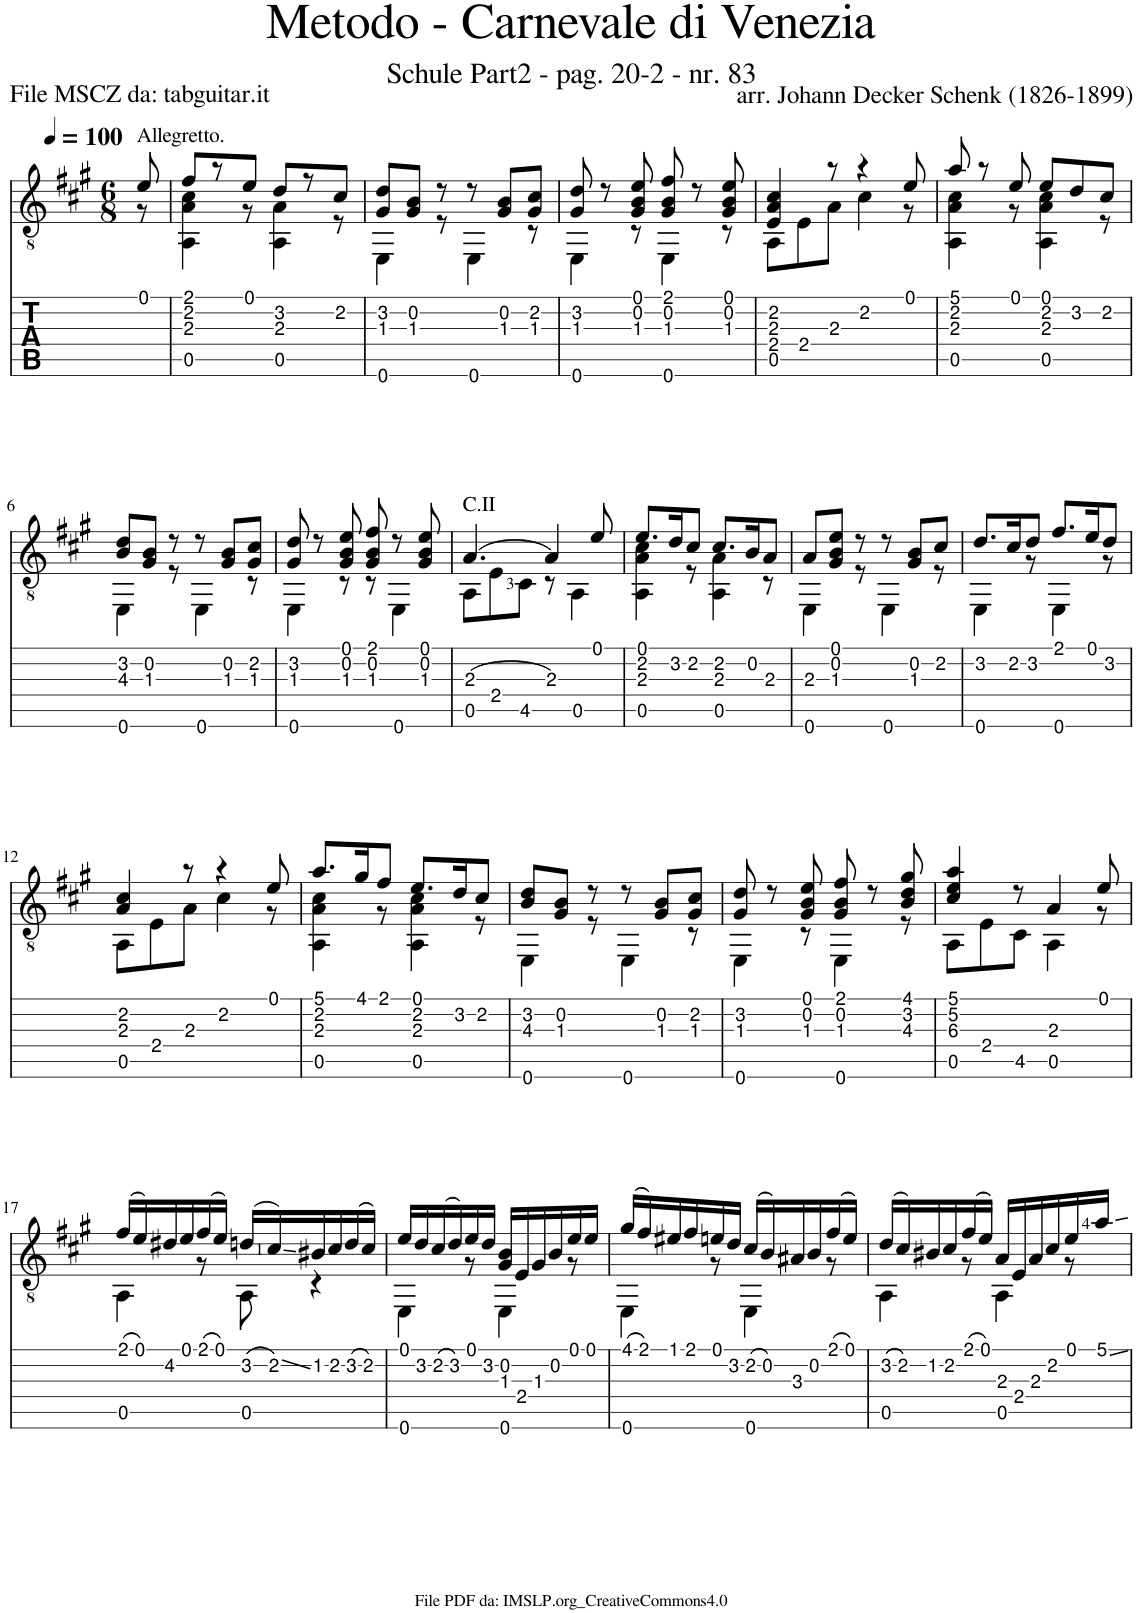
**kern	**kern
*part1	*part1
*staff2	*staff1
*I"Guitar	*
*I'Guit.	*
*stria6	*
*	*clefGv2
*k[f#c#g#]	*k[f#c#g#]
*M6/8	*M6/8
*MM100	*MM100
=	=
*^	*^
!	!	!LO:TX:a:t=Allegretto.	!
8e	8r	8e/	8r
=1	=1	=1	=1
8f#	4AA 4A 4c#	8f#/L	4AA\ 4A\ 4c#\
8r	.	8r	.
8e	8r	8e/J	8r
8d	4AA 4A	8d/L	4AA\ 4A\
8r	.	8r	.
8c#	8r	8c#/J	8r
=2	=2	=2	=2
8G#\ 8d\L	4EE	8G#/ 8d/L	4EE\
8G#\ 8B\J	.	8G#/ 8B/J	.
8r	8r	8r	8r
8r	4EE	8r	4EE\
8G#\ 8B\L	.	8G#/ 8B/L	.
8G#\ 8c#\J	8r	8G#/ 8c#/J	8r
=3	=3	=3	=3
8G# 8d	4EE	8G#/ 8d/	4EE\
8r	.	8r	.
8G# 8B 8e	8r	8G#/ 8B/ 8e/	8r
8G# 8B 8f#	4EE	8G#/ 8B/ 8f#/	4EE\
8r	.	8r	.
8G# 8B 8e	8r	8G#/ 8B/ 8e/	8r
=4	=4	=4	=4
4E 4A 4c#	8AAL	4E/ 4A/ 4c#/	8AA\L
.	8E	.	8E\
8r	8AJ	8r	8A\J
4r	4c#	4r	4c#\
8e	8r	8e/	8r
=5	=5	=5	=5
8a	4AA 4A 4c#	8a/	4AA\ 4A\ 4c#\
8r	.	8r	.
8e	8r	8e/	8r
8eL	4AA 4A 4c#	8e/L	4AA\ 4A\ 4c#\
8d	.	8d/	.
8c#J	8r	8c#/J	8r
!!LO:LB:g=z	!!
=6	=6	=6	=6
8B\ 8d\L	4EE	8B/ 8d/L	4EE\
8G#\ 8B\J	.	8G#/ 8B/J	.
8r	8r	8r	8r
8r	4EE	8r	4EE\
8G#\ 8B\L	.	8G#/ 8B/L	.
8G#\ 8c#\J	8r	8G#/ 8c#/J	8r
=7	=7	=7	=7
8G# 8d	4EE	8G#/ 8d/	4EE\
8r	.	8r	.
8G# 8B 8e	8r	8G#/ 8B/ 8e/	8r
8G# 8B 8f#	8r	8G#/ 8B/ 8f#/	8r
8r	4EE	8r	4EE\
8G# 8B 8e	.	8G#/ 8B/ 8e/	.
=8	=8	=8	=8
!	!	!LO:TX:a:t=C.II	!
[4.A	8AAL	[4.A/	8AA\L
.	8E	.	8E\
.	8C#J	.	8C#\J
4A]	8r	4A/]	8r
.	4AA	.	4AA\
8e	.	8e/	.
=9	=9	=9	=9
8.eL	4AA 4A 4c#	8.e/L	4AA\ 4A\ 4c#\
16dK	.	16d/K	.
8c#J	8r	8c#/J	8r
8.c#L	4AA 4A	8.c#/L	4AA\ 4A\
16BK	.	16B/K	.
8AJ	8r	8A/J	8r
=10	=10	=10	=10
8AL	4EE	8A/L	4EE\
8G#\ 8B\ 8e\J	.	8G#/ 8B/ 8e/J	.
8r	8r	8r	8r
8r	4EE	8r	4EE\
8G#\ 8B\L	.	8G#/ 8B/L	.
8c#J	8r	8c#/J	8r
=11	=11	=11	=11
8.dL	4EE	8.d/L	4EE\
16c#K	.	16c#/K	.
8dJ	8r	8d/J	8r
8.f#L	4EE	8.f#/L	4EE\
16eK	.	16e/K	.
8dJ	8r	8d/J	8r
!!LO:LB:g=z	!!
=12	=12	=12	=12
4A 4c#	8AAL	4A/ 4c#/	8AA\L
.	8E	.	8E\
8r	8AJ	8r	8A\J
4r	4c#	4r	4c#\
8e	8r	8e/	8r
=13	=13	=13	=13
8.aL	4AA 4A 4c#	8.a/L	4AA\ 4A\ 4c#\
16g#K	.	16g#/K	.
8f#J	8r	8f#/J	8r
8.eL	4AA 4A 4c#	8.e/L	4AA\ 4A\ 4c#\
16dK	.	16d/K	.
8c#J	8r	8c#/J	8r
=14	=14	=14	=14
8B\ 8d\L	4EE	8B/ 8d/L	4EE\
8G#\ 8B\J	.	8G#/ 8B/J	.
8r	8r	8r	8r
8r	4EE	8r	4EE\
8G#\ 8B\L	.	8G#/ 8B/L	.
8G#\ 8c#\J	8r	8G#/ 8c#/J	8r
=15	=15	=15	=15
8G# 8d	4EE	8G#/ 8d/	4EE\
8r	.	8r	.
8G# 8B 8e	8r	8G#/ 8B/ 8e/	8r
8G# 8B 8f#	4EE	8G#/ 8B/ 8f#/	4EE\
8r	.	8r	.
8B 8d 8g#	8r	8B/ 8d/ 8g#/	8r
=16	=16	=16	=16
4c# 4e 4a	8AAL	4c#/ 4e/ 4a/	8AA\L
.	8E	.	8E\
8r	8C#J	8r	8C#\J
4A	4AA	4A/	4AA\
8e	8r	8e/	8r
!!LO:LB:g=z	!!
=17	=17	=17	=17
16f#LL	4AA	(16f#/LL	4AA\
16e	.	16e/)	.
16d#	.	16d#X/	.
16e	.	16e/	.
16f#	8r	(16f#/	8r
16eJJ	.	16e/JJ)	.
16dLL	8AA	(16dn/LL	8AA\
16c#	.	16c#/)	.
16B#	4r	16B#X/	4r
16c#	.	16c#/	.
16d	.	(16d/	.
16c#JJ	.	16c#/JJ)	.
=18	=18	=18	=18
16eLL	4EE	16e/LL	4EE\
16d	.	16d/	.
16c#	.	(16c#/	.
16d	.	16d/)	.
16e	8r	16e/	8r
16dJJ	.	16d/JJ	.
16G#\ 16B\LL	4EE	16G#/ 16B/LL	4EE\
16E	.	16E/	.
16G#	.	16G#/	.
16B	.	16B/	.
16e	8r	16e/	8r
16eJJ	.	16e/JJ	.
=19	=19	=19	=19
16g#LL	4EE	(16g#/LL	4EE\
16f#	.	16f#/)	.
16e#	.	16e#X/	.
16f#	.	16f#/	.
16e	8r	16en/	8r
16dJJ	.	16d/JJ	.
16c#LL	4EE	(16c#/LL	4EE\
16B	.	16B/)	.
16A#	.	16A#X/	.
16B	.	16B/	.
16f#	8r	(16f#/	8r
16eJJ	.	16e/JJ)	.
=20	=20	=20	=20
16dLL	4AA	(16d/LL	4AA\
16c#	.	16c#/)	.
16B#	.	16B#X/	.
16c#	.	16c#/	.
16f#	8r	(16f#/	8r
16eJJ	.	16e/JJ)	.
16ALL	4AA	16A/LL	4AA\
16E	.	16E/	.
16A	.	16A/	.
16c#	.	16c#/	.
16e	8r	16e/	8r
16aJJ	.	16a/JJ	.
*v	*v	*	*
*	*v	*v
=	=
*-	*-
